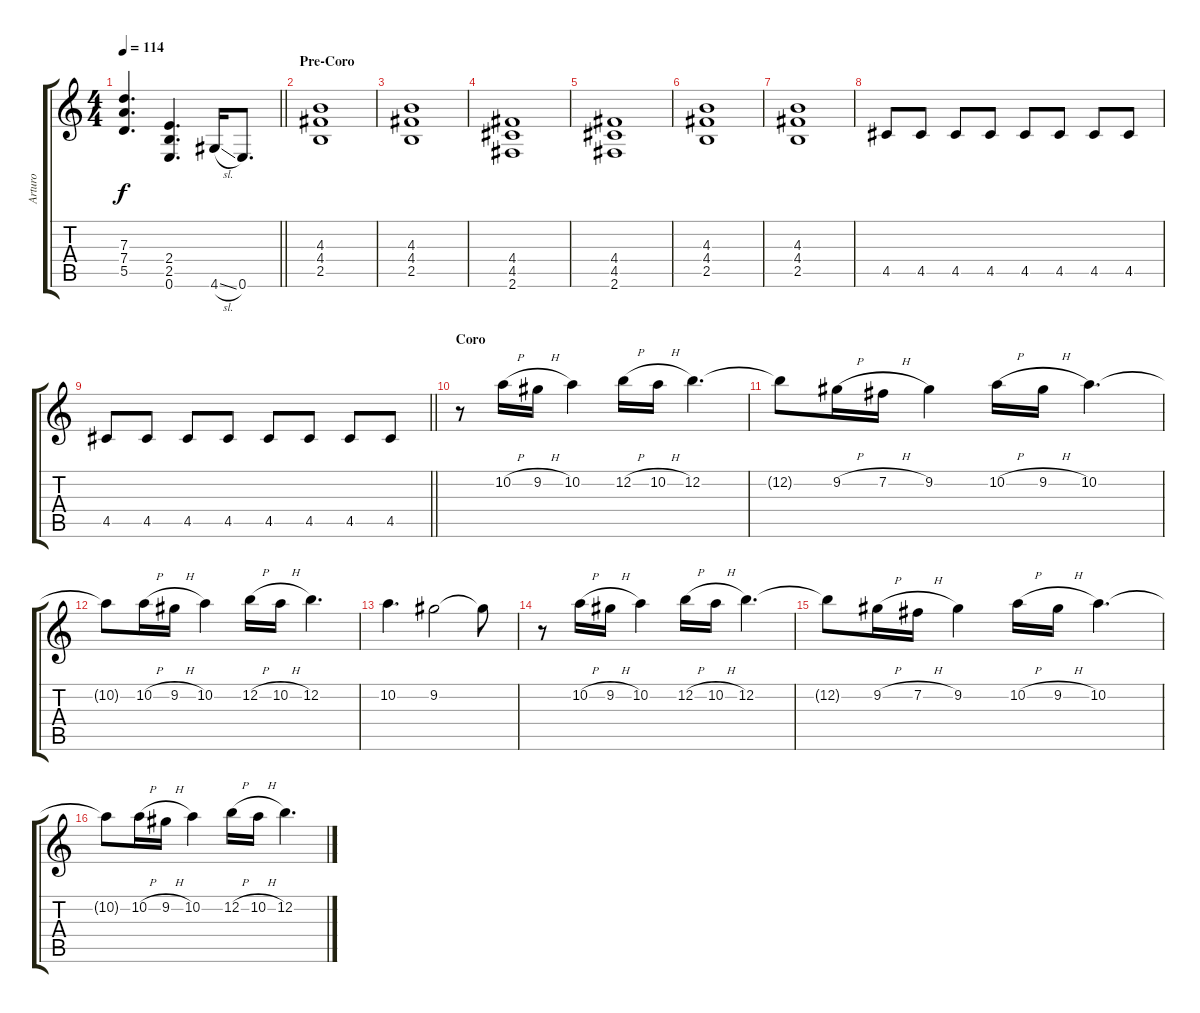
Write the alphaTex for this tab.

\track ("Arturo" "Arturo") {instrument distortionguitar}
\staff {score tabs}
\tuning (E4 B3 G3 D3 A2 E2) {hide}
\ts (4 4)
\tempo 114
\clef g2
\barLineRight lightlight
\ks c
(7.3 7.4 5.5).4{d dy f} (2.4 2.5 0.6).4{d} 4.6{sl}.16 0.6.8{d} |
\section ("" "Pre-Coro")
(4.3 4.4 2.5).1 |
(4.3 4.4 2.5).1 |
(4.4 4.5 2.6).1 |
(4.4 4.5 2.6).1 |
(4.3 4.4 2.5).1 |
(4.3 4.4 2.5).1 |
4.5.8 4.5.8 4.5.8 4.5.8 4.5.8 4.5.8 4.5.8 4.5.8 |
\barLineRight lightlight
4.5.8 4.5.8 4.5.8 4.5.8 4.5.8 4.5.8 4.5.8 4.5.8 |
\section ("" "Coro")
r.8 10.2{h}.16 9.2{h}.16 10.2.4 12.2{h}.16 10.2{h}.16 12.2.4{d} |
12.2{t}.8 9.2{h}.16 7.2{h}.16 9.2.4 10.2{h}.16 9.2{h}.16 10.2.4{d} |
10.2{t}.8 10.2{h}.16 9.2{h}.16 10.2.4 12.2{h}.16 10.2{h}.16 12.2.4{d} |
10.2.4{d} 9.2.2 9.2{t}.8 |
r.8 10.2{h}.16 9.2{h}.16 10.2.4 12.2{h}.16 10.2{h}.16 12.2.4{d} |
12.2{t}.8 9.2{h}.16 7.2{h}.16 9.2.4 10.2{h}.16 9.2{h}.16 10.2.4{d} |
10.2{t}.8 10.2{h}.16 9.2{h}.16 10.2.4 12.2{h}.16 10.2{h}.16 12.2.4{d}
